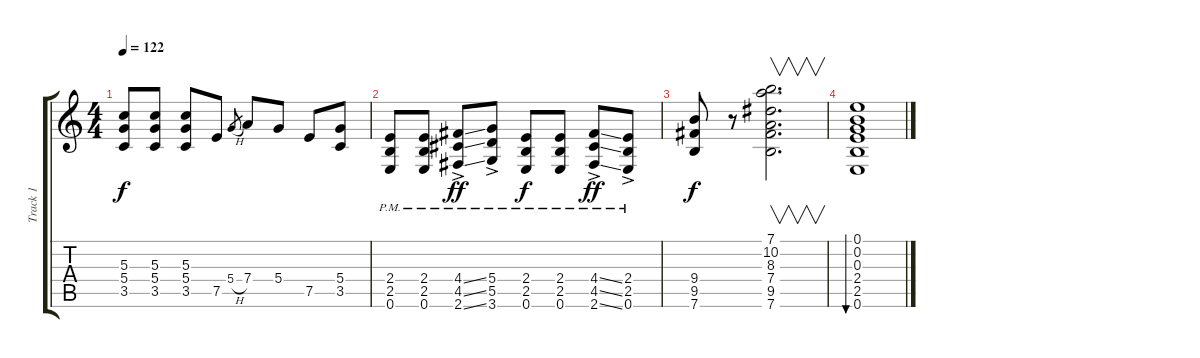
\track ("Track 1" "Track 1") {instrument overdrivenguitar}
\staff {score tabs}
\tuning (E4 B3 G3 D3 A2 E2) {hide}
\ts (4 4)
\tempo 122
\clef g2
\ks c
(5.3 5.4 3.5).8{dy f} (5.3 5.4 3.5).8 (5.3 5.4 3.5).8 7.5.8 5.4{h}.8{gr} 7.4.8 5.4.8 7.5.8 (5.4 3.5).8 |
(2.4{pm} 2.5{pm} 0.6{pm}).8 (2.4{pm} 2.5{pm} 0.6{pm}).8 (4.4{ss ac pm} 4.5{ss ac pm} 2.6{ss ac pm}).8{dy ff} (5.4{ac pm} 5.5{ac pm} 3.6{ac pm}).8 (2.4{pm} 2.5{pm} 0.6{pm}).8{dy f} (2.4{pm} 2.5{pm} 0.6{pm}).8 (4.4{ss ac pm} 4.5{ss ac pm} 2.6{ss ac pm}).8{dy ff} (2.4{ac pm} 2.5{ac pm} 0.6{ac pm}).8 |
(9.4 9.5 7.6).8{dy f} r.8 (7.1 10.2 8.3 7.4 9.5 7.6).2{v d} |
(0.1 0.2 0.3 2.4 2.5 0.6).1{bu 240}
